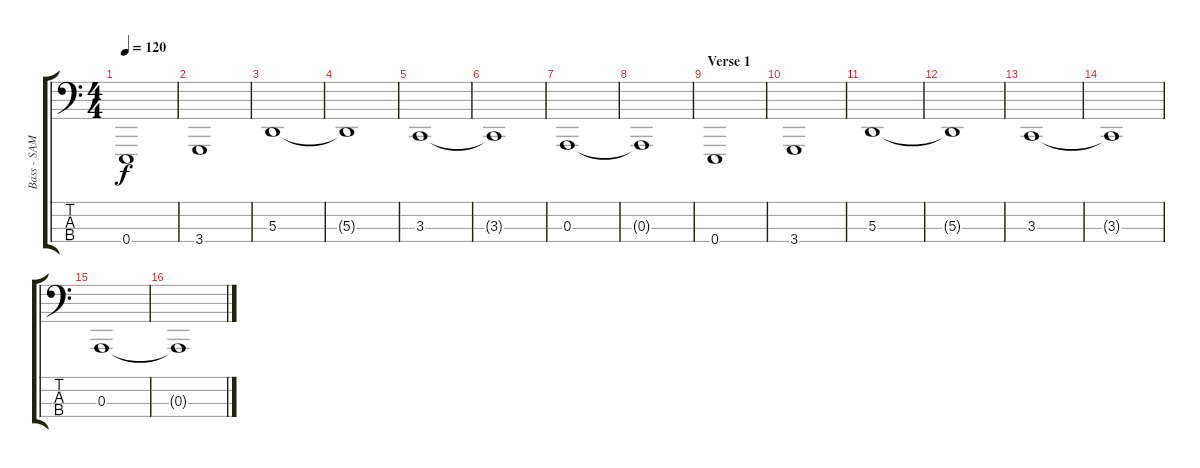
\track ("Bass - SAM" "Bass - SAM") {instrument lead8bassandlead}
\staff {score tabs}
\tuning (G2 D2 A1 E1) {hide}
\ts (4 4)
\tempo 120
\clef f4
\ks c
0.4.1{dy f instrument lead8bassandlead} |
3.4.1 |
5.3.1 |
5.3{t}.1 |
3.3.1 |
3.3{t}.1 |
0.3.1 |
0.3{t}.1 |
\section ("" "Verse 1")
0.4.1 |
3.4.1 |
5.3.1 |
5.3{t}.1 |
3.3.1 |
3.3{t}.1 |
0.3.1 |
0.3{t}.1
